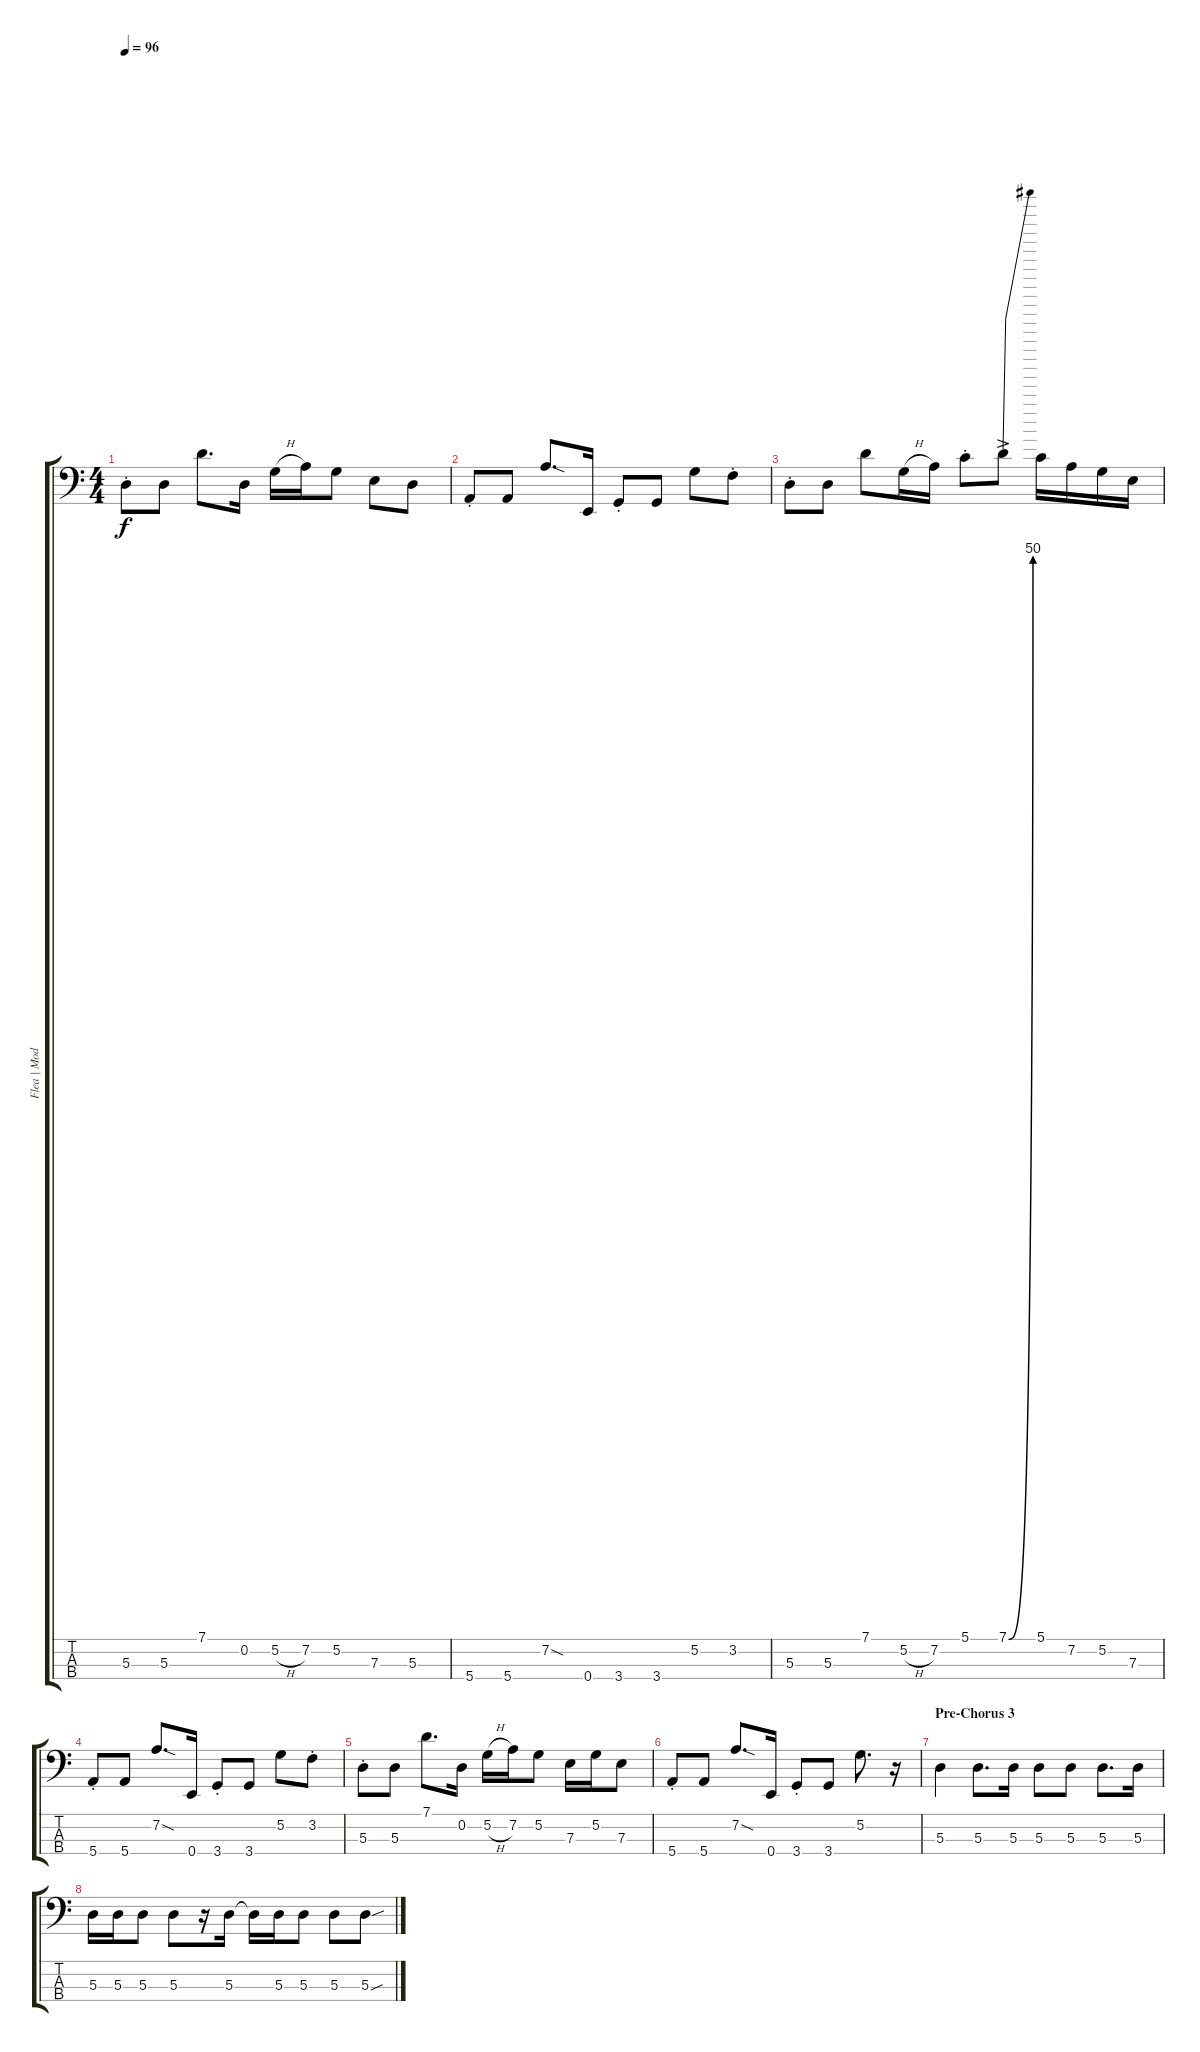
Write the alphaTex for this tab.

\track ("Flea | Modulus Flea Bass" "Flea | Mod") {instrument electricbassfinger}
\staff {score tabs}
\tuning (G2 D2 A1 E1) {hide}
\ts (4 4)
\tempo 96
\clef f4
\ks c
5.3{st}.8{dy f} 5.3.8 7.1.8{d} 0.2.16 5.2{h}.16 7.2.16 5.2.8 7.3.8 5.3.8 |
5.4{st}.8 5.4.8 7.2{sod}.8{d} 0.4.16 3.4{st}.8 3.4.8 5.2.8 3.2{st}.8 |
5.3{st}.8 5.3.8 7.1.8 5.2{h}.16 7.2.16 5.1{st}.8 7.1{be (bend 0 0 300 200) ac}.8 5.1.16 7.2.16 5.2.16 7.3.16 |
5.4{st}.8 5.4.8 7.2{sod}.8{d} 0.4.16 3.4{st}.8 3.4.8 5.2.8 3.2{st}.8 |
5.3{st}.8 5.3.8 7.1.8{d} 0.2.16 5.2{h}.16 7.2.16 5.2.8 7.3.16 5.2.16 7.3.8 |
5.4{st}.8 5.4.8 7.2{sod}.8{d} 0.4.16 3.4{st}.8 3.4.8 5.2.8{d} r.16 |
\section ("" "Pre-Chorus 3")
5.3.4 5.3.8{d} 5.3.16 5.3.8 5.3.8 5.3.8{d} 5.3.16 |
5.3.16 5.3.16 5.3.8 5.3.8 r.16 5.3.16 5.3{t}.16 5.3.16 5.3.8 5.3.8 5.3{sou}.8
